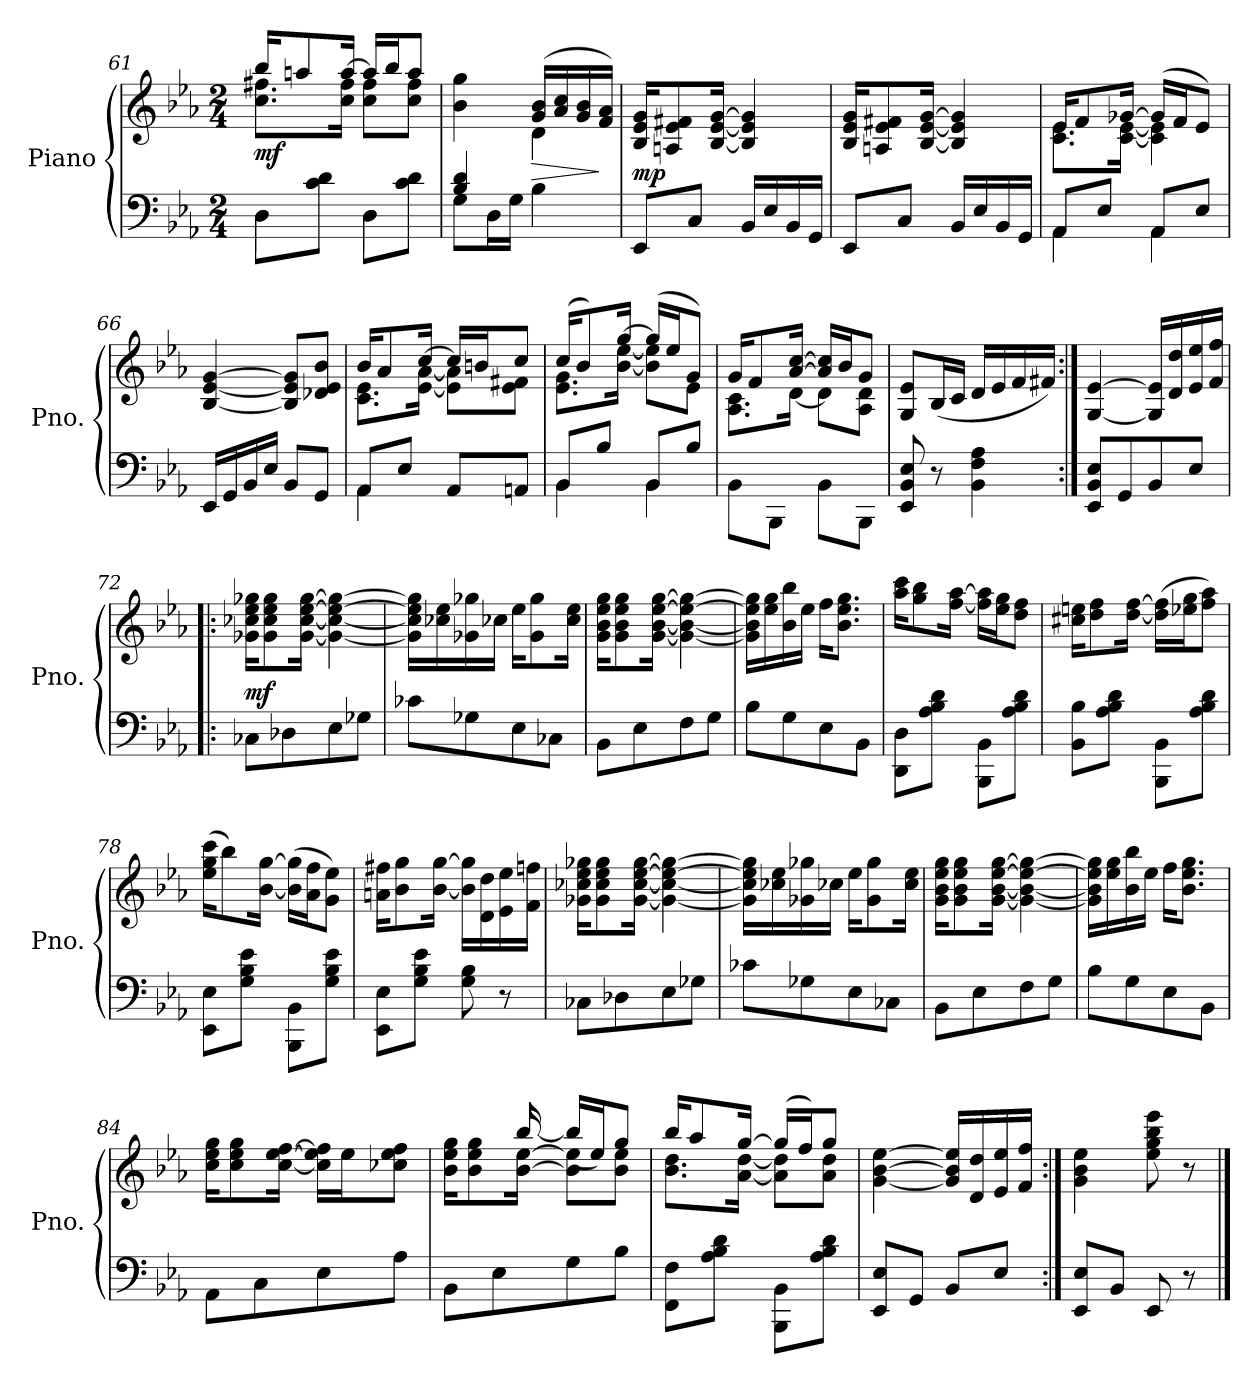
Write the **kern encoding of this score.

**kern	**kern	**dynam
*part1	*part1	*part1
*staff2	*staff1	*staff1/2
*I"Piano	*	*
*I'Pno.	*	*
*clefF4	*clefG2	*
*k[b-e-a-]	*k[b-e-a-]	*
*M2/4	*M2/4	*
=61	=61	=61
*^	*^	*
!	!	!	!	!LO:DY:b
4D\	8D\L	16bb-/KL	8.cc\ 8.ff#X\L	mf
.	.	8aan/	.	.
.	8c\ 8d\J	.	.	.
.	.	[16aa/Jk	16cc\ 16ff#\Jk	.
4D\	8D\L	16aa/LL]	8cc\ 8ff#\L	.
.	.	16bb-/J	.	.
.	8c\ 8d\J	8aa/J	8cc\ 8ff#\J	.
=62	=62	=62	=62	=62
8G\L	4B-/ 4d/	4b-\ 4gg\	4ryy	.
16D\L	.	.	.	.
16G\JJ	.	.	.	.
!	!	!	!	!LO:HP:b
4B-\	4ryy	(>16g/ 16b-/LL	4d\	>
.	.	16a-/ 16cc/	.	.
.	.	16g/ 16b-/	.	.
.	.	16f/ 16a-/JJ)	.	]
*v	*v	*	*	*
*	*v	*v	*
!!LO:LB:g=z
=63	=63	=63
!	!	!LO:DY:a=2
8EE-/L	16B-/ 16e-/ 16g/KL	mp
.	8An/ 8e-/ 8f#X/	.
8C/J	.	.
.	[16B-/ [16e-/ [16g/Jk	.
16BB-/LL	4B-/] 4e-/] 4g/]	.
16E-/	.	.
16BB-/	.	.
16GG/JJ	.	.
=64	=64	=64
8EE-/L	16B-/ 16e-/ 16g/KL	.
.	8An/ 8e-/ 8f#X/	.
8C/J	.	.
.	[16B-/ [16e-/ [16g/Jk	.
16BB-/LL	4B-/] 4e-/] 4g/]	.
16E-/	.	.
16BB-/	.	.
16GG/JJ	.	.
=65	=65	=65
*^	*^	*
4AA-\	8AA-/L	16e-/KL	8.c\ 8.e-\L	.
.	.	8f/	.	.
.	8E-/J	.	.	.
.	.	[16g-X/Jk	[16c\ [16e-\Jk	.
4AA-\	8AA-/L	(>16g-/LL]	4c\] 4e-\]	.
.	.	16f/J	.	.
.	8E-/J	8e-/J)	.	.
*v	*v	*	*	*
*	*v	*v	*
=66	=66	=66
16EE-/LL	[4B-/ [4e-/ [4g/	.
16GG/	.	.
16BB-/	.	.
16E-/JJ	.	.
8BB-/L	8B-/] 8e-/] 8g/]L	.
8GG/J	8d-X/ 8e-/ 8b-/J	.
=67	=67	=67
*^	*^	*
8AA-/L	4AA-\	16b-/KL	8.c\ 8.e-\L	.
.	.	8a-/	.	.
8E-/J	.	.	.	.
.	.	[16cc/Jk	[16e-\ [16a-\Jk	.
8AA-/L	4ryy	16cc/LL]	8e-\] 8a-\]L	.
.	.	16bn/J	.	.
8AAn/J	.	8cc/J	8e-\ 8f#X\J	.
!!LO:LB:g=z	!!
=68	=68	=68	=68	=68
8BB-/L	(>4BB-\	(>16cc/KL	8.e-\ 8.g\L	.
.	.	8b-/)	.	.
8B-/J	.	.	.	.
.	.	[16gg/Jk	[16b-\ [16ee-\Jk	.
8BB-/L	4BB-\	(>16gg/LL]	8b-\] 8ee-\]L	.
.	.	16ee-/J	.	.
8B-/J	.	8g/J)	8e-\J	.
*v	*v	*	*	*
=69	=69	=69	=69
8BB-\L	16g/KL	8.A-\ 8.c\L	.
.	8f/)	.	.
8BBB-\J	.	.	.
.	[16a-/ [16cc/Jk	[16d\Jk	.
8BB-\L	16a-/] 16cc/]LL	8d\L]	.
.	16b-/J	.	.
8BBB-\J	8g/J	8A-\ 8d\J	.
*	*v	*v	*
=70	=70	=70
8EE-/ 8BB-/ 8E-/	8G/ 8e-/L	.
8r	(<16B-/L	.
.	16c/JJ	.
4BB-\ 4F\ 4A-\	16d/LL	.
.	16e-/	.
.	16f/	.
.	16f#X/JJ)	.
=71:|!	=71:|!	=71:|!
8EE-/ 8BB-/ 8E-/L	[4G/ [4e-/	.
8GG/	.	.
8BB-/	16G/] 16e-/]LL	.
.	16d/ 16dd/	.
8E-/J	16e-/ 16ee-/	.
.	16f/ 16ff/JJ	.
=72!|:	=72!|:	=72!|:
!	!	!LO:DY:a=2
8C-X\L	16g-X\ 16cc-X\ 16ee-\ 16gg-X\KL	mf
.	8g-\ 8cc-\ 8ee-\ 8gg-\	.
8D-X\	.	.
.	[16g-\ [16cc-\ [16ee-\ [16gg-\Jk	.
8E-\	4g-\_ 4cc-\_ 4ee-\_ 4gg-\_	.
8G-X\J	.	.
!!LO:LB:g=z
=73	=73	=73
8c-X\L	16g-\] 16cc-\] 16ee-\] 16gg-\]LL	.
.	16cc-X\ 16ee-\	.
8G-X\	16g-X\ 16gg-X\	.
.	16cc-X\JJ	.
8E-\	16ee-\KL	.
.	8g-\ 8gg-\	.
8C-X\J	.	.
.	16cc-\ 16ee-\Jk	.
=74	=74	=74
8BB-\L	16g\ 16b-\ 16ee-\ 16gg\KL	.
.	8g\ 8b-\ 8ee-\ 8gg\	.
8E-\	.	.
.	[16g\ [16b-\ [16ee-\ [16gg\Jk	.
8F\	4g\_ 4b-\_ 4ee-\_ 4gg\_	.
8G\J	.	.
=75	=75	=75
8B-\L	16g\] 16b-\] 16ee-\] 16gg\]LL	.
.	16ee-\ 16gg\	.
8G\	16b-\ 16bb-\	.
.	16ee-\JJ	.
8E-\	16ff\KL	.
.	8.b-\ 8.ee-\ 8.gg\J	.
8BB-\J	.	.
=76	=76	=76
8DD\ 8D\L	16aa-\ 16ccc\KL	.
.	8gg\ 8bb-\	.
8A-\ 8B-\ 8d\J	.	.
.	[16ff\ [16aa-\Jk	.
8BBB-\ 8BB-\L	16ff\] 16aa-\]LL	.
.	16ee-\ 16gg\J	.
8A-\ 8B-\ 8d\J	8dd\ 8ff\J	.
=77	=77	=77
8BB-\ 8B-\L	16cc#X\ 16een\KL	.
.	8dd\ 8ff\	.
8A-\ 8B-\ 8d\J	.	.
.	[16dd\ [16ff\Jk	.
8BBB-\ 8BB-\L	(>16dd\] 16ff\]LL	.
.	16ee-X\ 16gg\J	.
8A-\ 8B-\ 8d\J	8ff\ 8aa-\J)	.
=78	=78	=78
8EE-\ 8E-\L	(>16ee-\ 16gg\ 16ccc\KL	.
.	8bb-\)	.
8G\ 8B-\ 8e-\J	.	.
.	[16b-\ [16gg\Jk	.
8BBB-\ 8BB-\L	(>16b-\] 16gg\]LL	.
.	16a-\ 16ff\J	.
8G\ 8B-\ 8e-\J	8g\ 8ee-\J)	.
!!LO:LB:g=z
=79	=79	=79
8EE-\ 8E-\L	16an\ 16ff#X\KL	.
.	8b-\ 8gg\	.
8G\ 8B-\ 8e-\J	.	.
.	[16b-\ [16gg\Jk	.
8G\ 8B-\	16b-\] 16gg\]LL	.
.	16d\ 16dd\	.
8r	16e-\ 16ee-\	.
.	16f\ 16ffn\JJ	.
=80	=80	=80
8C-X\L	16g-X\ 16cc-X\ 16ee-\ 16gg-X\KL	.
.	8g-\ 8cc-\ 8ee-\ 8gg-\	.
8D-X\	.	.
.	[16g-\ [16cc-\ [16ee-\ [16gg-\Jk	.
8E-\	4g-\_ 4cc-\_ 4ee-\_ 4gg-\_	.
8G-X\J	.	.
=81	=81	=81
8c-X\L	16g-\] 16cc-\] 16ee-\] 16gg-\]LL	.
.	16cc-X\ 16ee-\	.
8G-X\	16g-X\ 16gg-X\	.
.	16cc-X\JJ	.
8E-\	16ee-\KL	.
.	8g-\ 8gg-\	.
8C-X\J	.	.
.	16cc-\ 16ee-\Jk	.
=82	=82	=82
8BB-\L	16g\ 16b-\ 16ee-\ 16gg\KL	.
.	8g\ 8b-\ 8ee-\ 8gg\	.
8E-\	.	.
.	[16g\ [16b-\ [16ee-\ [16gg\Jk	.
8F\	4g\_ 4b-\_ 4ee-\_ 4gg\_	.
8G\J	.	.
=83	=83	=83
8B-\L	16g\] 16b-\] 16ee-\] 16gg\]LL	.
.	16ee-\ 16gg\	.
8G\	16b-\ 16bb-\	.
.	16ee-\JJ	.
8E-\	16ff\KL	.
.	8.b-\ 8.ee-\ 8.gg\J	.
8BB-\J	.	.
!!LO:LB:g=z
=84	=84	=84
8AA-\L	16cc\ 16ee-\ 16gg\KL	.
.	8cc\ 8ee-\ 8gg\	.
8C\	.	.
.	[16cc\ [16ee-\ [16ff\Jk	.
8E-\	16cc\] 16ee-\] 16ff\]LL	.
.	16ee-\J	.
8A-\J	8cc-X\ 8ee-\ 8ff\J	.
=85	=85	=85
*	*^	*
8BB-\L	16b-\ 16ee-\ 16gg\KL	8.ryy	.
.	8b-\ 8ee-\ 8gg\	.	.
8E-\	.	.	.
.	[16b-\ [16ee-\Jk	[16bb-/	.
8G\	8b-\] 8ee-\]L	(<16bb-/LL]	.
.	.	16ee-/J)	.
8B-\J	8b-\ 8ee-\J	8gg/J	.
=86	=86	=86	=86
8FF\ 8F\L	16bb-/KL	8.b-\ 8.dd\L	.
.	8aa-/	.	.
8A-\ 8B-\ 8d\J	.	.	.
.	[16gg/Jk	[16a-\ [16dd\Jk	.
8BBB-\ 8BB-\L	(>16gg/LL]	8a-\] 8dd\]L	.
.	16ff/J)	.	.
8A-\ 8B-\ 8d\J	8gg/J	8a-\ 8dd\J	.
*	*v	*v	*
=87	=87	=87
8EE-/ 8E-/L	[4g\ [4b-\ [4ee-\	.
8GG/J	.	.
8BB-/L	16g/] 16b-/] 16ee-/]LL	.
.	16d/ 16dd/	.
8E-/J	16e-/ 16ee-/	.
.	16f/ 16ff/JJ	.
=88:|!	=88:|!	=88:|!
8EE-/ 8E-/L	4g\ 4b-\ 4ee-\	.
8BB-/J	.	.
8EE-/	8ee-\ 8gg\ 8bb-\ 8eee-\	.
8r	8r	.
==	==	==
*-	*-	*-
